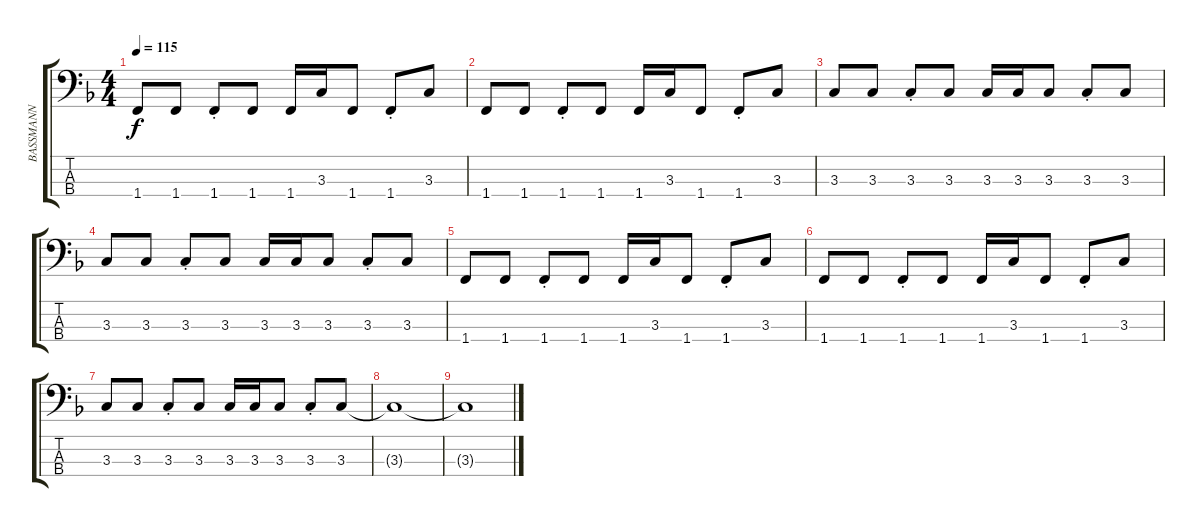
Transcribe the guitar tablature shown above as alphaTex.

\track ("BASSMANN" "BASSMANN") {instrument electricbassfinger}
\staff {score tabs}
\tuning (G2 D2 A1 E1) {hide}
\ts (4 4)
\tempo 115
\clef f4
\ks f
1.4.8{dy f} 1.4.8 1.4{st}.8 1.4.8 1.4.16 3.3.16 1.4.8 1.4{st}.8 3.3.8 |
1.4.8 1.4.8 1.4{st}.8 1.4.8 1.4.16 3.3.16 1.4.8 1.4{st}.8 3.3.8 |
3.3.8 3.3.8 3.3{st}.8 3.3.8 3.3.16 3.3.16 3.3.8 3.3{st}.8 3.3.8 |
3.3.8 3.3.8 3.3{st}.8 3.3.8 3.3.16 3.3.16 3.3.8 3.3{st}.8 3.3.8 |
1.4.8 1.4.8 1.4{st}.8 1.4.8 1.4.16 3.3.16 1.4.8 1.4{st}.8 3.3.8 |
1.4.8 1.4.8 1.4{st}.8 1.4.8 1.4.16 3.3.16 1.4.8 1.4{st}.8 3.3.8 |
3.3.8 3.3.8 3.3{st}.8 3.3.8 3.3.16 3.3.16 3.3.8 3.3{st}.8 3.3.8 |
3.3{t}.1 |
3.3{t}.1
